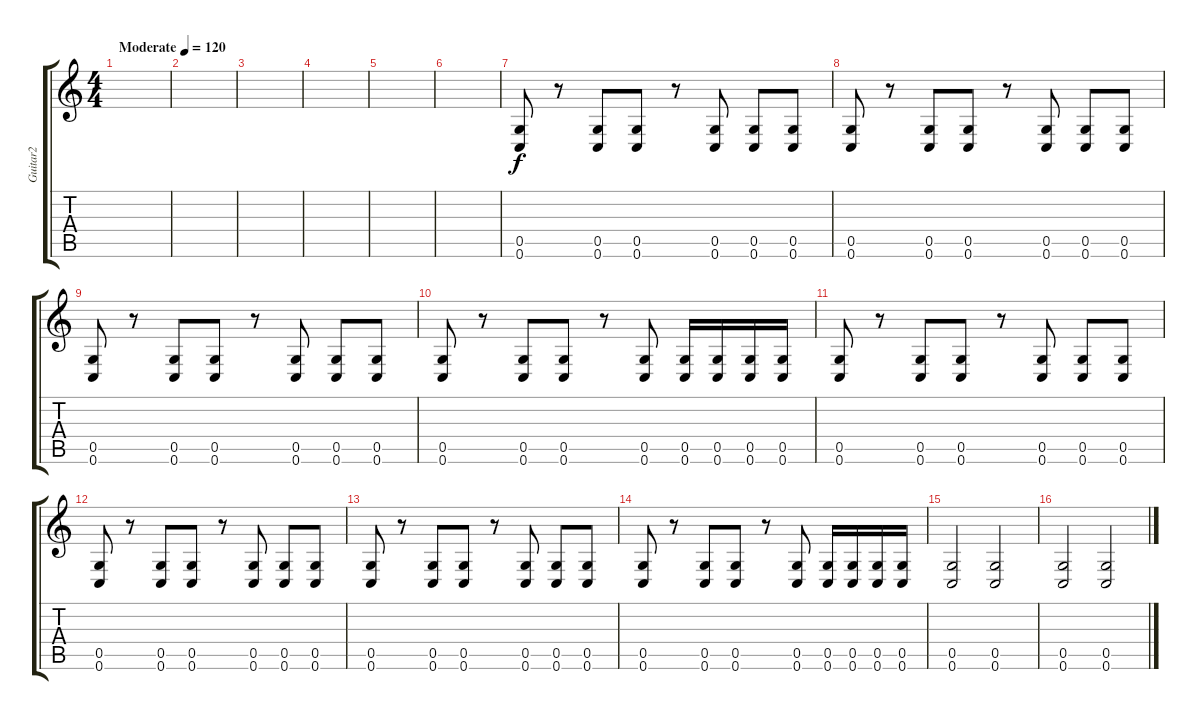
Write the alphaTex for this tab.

\track ("Guitar2" "Guitar2") {instrument distortionguitar}
\staff {score tabs}
\tuning (D4 A3 F3 C3 G2 C2) {hide}
\ts (4 4)
\tempo (120 "Moderate")
\clef g2
\ks c
|
|
|
|
|
|
(0.5 0.6).8 r.8 (0.5 0.6).8 (0.5 0.6).8 r.8 (0.5 0.6).8 (0.5 0.6).8 (0.5 0.6).8 |
(0.5 0.6).8 r.8 (0.5 0.6).8 (0.5 0.6).8 r.8 (0.5 0.6).8 (0.5 0.6).8 (0.5 0.6).8 |
(0.5 0.6).8 r.8 (0.5 0.6).8 (0.5 0.6).8 r.8 (0.5 0.6).8 (0.5 0.6).8 (0.5 0.6).8 |
(0.5 0.6).8 r.8 (0.5 0.6).8 (0.5 0.6).8 r.8 (0.5 0.6).8 (0.5 0.6).16 (0.5 0.6).16 (0.5 0.6).16 (0.5 0.6).16 |
(0.5 0.6).8 r.8 (0.5 0.6).8 (0.5 0.6).8 r.8 (0.5 0.6).8 (0.5 0.6).8 (0.5 0.6).8 |
(0.5 0.6).8 r.8 (0.5 0.6).8 (0.5 0.6).8 r.8 (0.5 0.6).8 (0.5 0.6).8 (0.5 0.6).8 |
(0.5 0.6).8 r.8 (0.5 0.6).8 (0.5 0.6).8 r.8 (0.5 0.6).8 (0.5 0.6).8 (0.5 0.6).8 |
(0.5 0.6).8 r.8 (0.5 0.6).8 (0.5 0.6).8 r.8 (0.5 0.6).8 (0.5 0.6).16 (0.5 0.6).16 (0.5 0.6).16 (0.5 0.6).16 |
(0.5 0.6).2 (0.5 0.6).2 |
(0.5 0.6).2 (0.5 0.6).2
